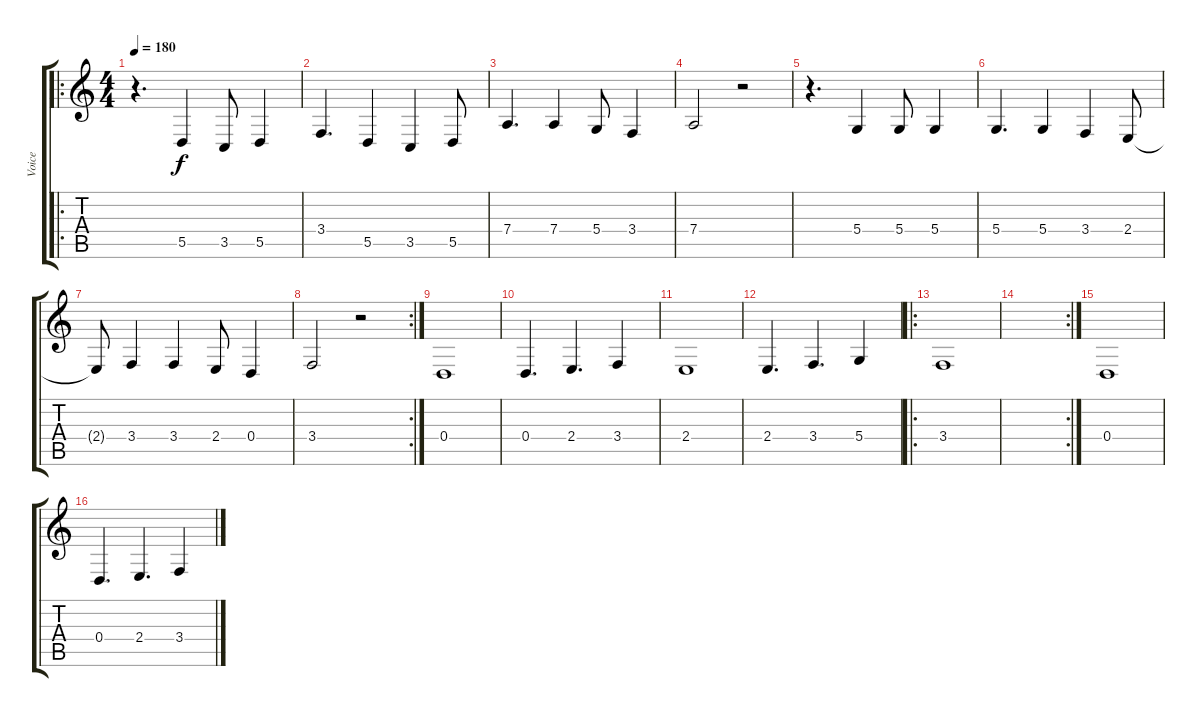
\track ("Voice" "Voice") {instrument altosax}
\staff {score tabs}
\tuning (E4 B3 G3 D3 A2 E2) {hide}
\ro
\ts (4 4)
\tempo 180
\clef g2
\ks c
r.4{d dy f} 5.5.4 3.5.8 5.5.4 |
3.4.4{d} 5.5.4 3.5.4 5.5.8 |
7.4.4{d} 7.4.4 5.4.8 3.4.4 |
7.4.2 r.2 |
r.4{d} 5.4.4 5.4.8 5.4.4 |
5.4.4{d} 5.4.4 3.4.4 2.4.8 |
2.4{t}.8 3.4.4 3.4.4 2.4.8 0.4.4 |
\rc 2
3.4.2 r.2 |
0.4.1 |
0.4.4{d} 2.4.4{d} 3.4.4 |
2.4.1 |
2.4.4{d} 3.4.4{d} 5.4.4 |
\ro
3.4.1 |
\rc 2
|
0.4.1 |
0.4.4{d} 2.4.4{d} 3.4.4
